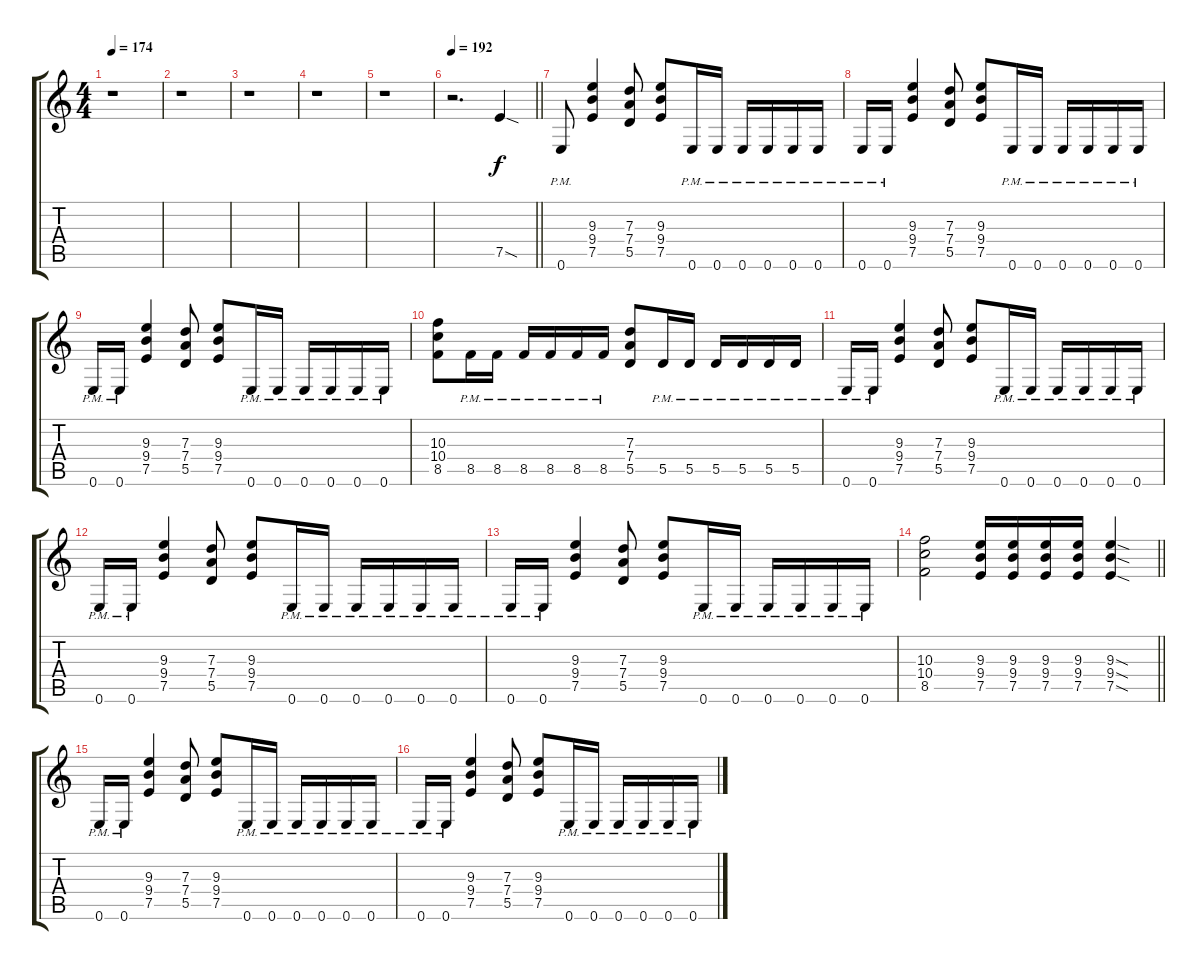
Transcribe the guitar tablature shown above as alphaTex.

\track "" {instrument distortionguitar}
\staff {score tabs}
\tuning (E4 B3 G3 D3 A2 E2) {hide}
\ts (4 4)
\tempo 174
\clef g2
\ks c
r.1{dy f} |
r.1 |
r.1 |
r.1 |
r.1 |
\tempo 192
\barLineRight lightlight
r.2{d} 7.5{sod}.4 |
0.6{pm}.8 (9.3 9.4 7.5).4 (7.3 7.4 5.5).8 (9.3 9.4 7.5).8 0.6{pm}.16 0.6{pm}.16 0.6{pm}.16 0.6{pm}.16 0.6{pm}.16 0.6{pm}.16 |
0.6{pm}.16 0.6{pm}.16 (9.3 9.4 7.5).4 (7.3 7.4 5.5).8 (9.3 9.4 7.5).8 0.6{pm}.16 0.6{pm}.16 0.6{pm}.16 0.6{pm}.16 0.6{pm}.16 0.6{pm}.16 |
0.6{pm}.16 0.6{pm}.16 (9.3 9.4 7.5).4 (7.3 7.4 5.5).8 (9.3 9.4 7.5).8 0.6{pm}.16 0.6{pm}.16 0.6{pm}.16 0.6{pm}.16 0.6{pm}.16 0.6{pm}.16 |
(10.3 10.4 8.5).8 8.5{pm}.16 8.5{pm}.16 8.5{pm}.16 8.5{pm}.16 8.5{pm}.16 8.5{pm}.16 (7.3 7.4 5.5).8 5.5{pm}.16 5.5{pm}.16 5.5{pm}.16 5.5{pm}.16 5.5{pm}.16 5.5{pm}.16 |
0.6{pm}.16 0.6{pm}.16 (9.3 9.4 7.5).4 (7.3 7.4 5.5).8 (9.3 9.4 7.5).8 0.6{pm}.16 0.6{pm}.16 0.6{pm}.16 0.6{pm}.16 0.6{pm}.16 0.6{pm}.16 |
0.6{pm}.16 0.6{pm}.16 (9.3 9.4 7.5).4 (7.3 7.4 5.5).8 (9.3 9.4 7.5).8 0.6{pm}.16 0.6{pm}.16 0.6{pm}.16 0.6{pm}.16 0.6{pm}.16 0.6{pm}.16 |
0.6{pm}.16 0.6{pm}.16 (9.3 9.4 7.5).4 (7.3 7.4 5.5).8 (9.3 9.4 7.5).8 0.6{pm}.16 0.6{pm}.16 0.6{pm}.16 0.6{pm}.16 0.6{pm}.16 0.6{pm}.16 |
\barLineRight lightlight
(10.3 10.4 8.5).2 (9.3 9.4 7.5).16 (9.3 9.4 7.5).16 (9.3 9.4 7.5).16 (9.3 9.4 7.5).16 (9.3{sod} 9.4{sod} 7.5{sod}).4 |
0.6{pm}.16 0.6{pm}.16 (9.3 9.4 7.5).4 (7.3 7.4 5.5).8 (9.3 9.4 7.5).8 0.6{pm}.16 0.6{pm}.16 0.6{pm}.16 0.6{pm}.16 0.6{pm}.16 0.6{pm}.16 |
0.6{pm}.16 0.6{pm}.16 (9.3 9.4 7.5).4 (7.3 7.4 5.5).8 (9.3 9.4 7.5).8 0.6{pm}.16 0.6{pm}.16 0.6{pm}.16 0.6{pm}.16 0.6{pm}.16 0.6{pm}.16
